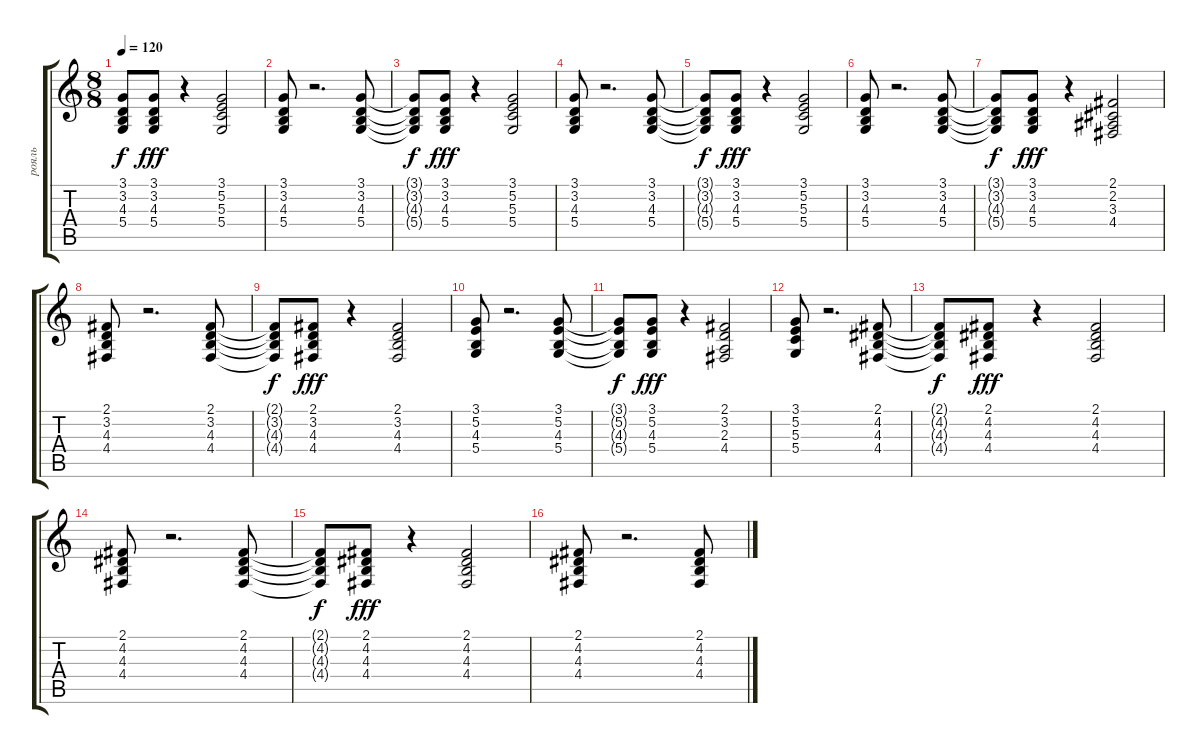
\track ("рояль" "рояль") {instrument brightacousticpiano}
\staff {score tabs}
\tuning (E4 B3 G3 D3 A2 E2) {hide}
\ts (8 8)
\tempo 120
\clef g2
\ks c
(3.1{t} 3.2{t} 4.3{t} 5.4{t}).8{dy f} (3.1 3.2 4.3 5.4).8{dy fff} r.4 (3.1 5.2 5.3 5.4).2 |
(3.1 3.2 4.3 5.4).8 r.2{d} (3.1 3.2 4.3 5.4).8 |
(3.1{t} 3.2{t} 4.3{t} 5.4{t}).8{dy f} (3.1 3.2 4.3 5.4).8{dy fff} r.4 (3.1 5.2 5.3 5.4).2 |
(3.1 3.2 4.3 5.4).8 r.2{d} (3.1 3.2 4.3 5.4).8 |
(3.1{t} 3.2{t} 4.3{t} 5.4{t}).8{dy f} (3.1 3.2 4.3 5.4).8{dy fff} r.4 (3.1 5.2 5.3 5.4).2 |
(3.1 3.2 4.3 5.4).8 r.2{d} (3.1 3.2 4.3 5.4).8 |
(3.1{t} 3.2{t} 4.3{t} 5.4{t}).8{dy f} (3.1 3.2 4.3 5.4).8{dy fff} r.4 (2.1 2.2 3.3 4.4).2 |
(2.1 3.2 4.3 4.4).8 r.2{d} (2.1 3.2 4.3 4.4).8 |
(2.1{t} 3.2{t} 4.3{t} 4.4{t}).8{dy f} (2.1 3.2 4.3 4.4).8{dy fff} r.4 (2.1 3.2 4.3 4.4).2 |
(3.1 5.2 4.3 5.4).8 r.2{d} (3.1 5.2 4.3 5.4).8 |
(3.1{t} 5.2{t} 4.3{t} 5.4{t}).8{dy f} (3.1 5.2 4.3 5.4).8{dy fff} r.4 (2.1 3.2 2.3 4.4).2 |
(3.1 5.2 5.3 5.4).8 r.2{d} (2.1 4.2 4.3 4.4).8 |
(2.1{t} 4.2{t} 4.3{t} 4.4{t}).8{dy f} (2.1 4.2 4.3 4.4).8{dy fff} r.4 (2.1 4.2 4.3 4.4).2 |
(2.1 4.2 4.3 4.4).8 r.2{d} (2.1 4.2 4.3 4.4).8 |
(2.1{t} 4.2{t} 4.3{t} 4.4{t}).8{dy f} (2.1 4.2 4.3 4.4).8{dy fff} r.4 (2.1 4.2 4.3 4.4).2 |
(2.1 4.2 4.3 4.4).8 r.2{d} (2.1 4.2 4.3 4.4).8
